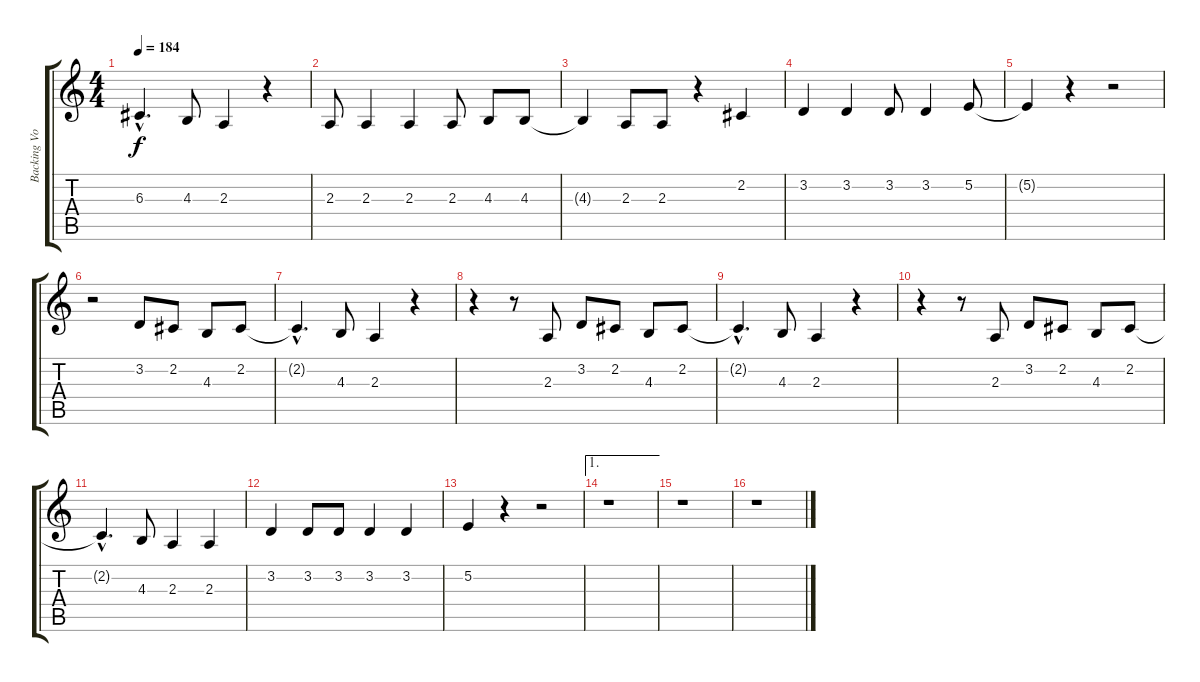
\track ("Backing Vocals" "Backing Vo") {instrument choiraahs}
\staff {score tabs}
\tuning (E4 B3 G3 D3 A2 E2) {hide}
\ts (4 4)
\tempo 184
\clef g2
\ks c
6.3{hac t}.4{d dy f} 4.3.8 2.3.4 r.4 |
2.3.8 2.3.4 2.3.4 2.3.8 4.3.8 4.3.8 |
4.3{t}.4 2.3.8 2.3.8 r.4 2.2.4 |
3.2.4 3.2.4 3.2.8 3.2.4 5.2.8 |
5.2{t}.4 r.4 r.2 |
r.2 3.2.8 2.2.8 4.3.8 2.2.8 |
2.2{hac t}.4{d} 4.3.8 2.3.4 r.4 |
r.4 r.8 2.3.8 3.2.8 2.2.8 4.3.8 2.2.8 |
2.2{hac t}.4{d} 4.3.8 2.3.4 r.4 |
r.4 r.8 2.3.8 3.2.8 2.2.8 4.3.8 2.2.8 |
2.2{hac t}.4{d} 4.3.8 2.3.4 2.3.4 |
3.2.4 3.2.8 3.2.8 3.2.4 3.2.4 |
5.2.4 r.4 r.2 |
\ae 1
r.1 |
r.1 |
r.1
